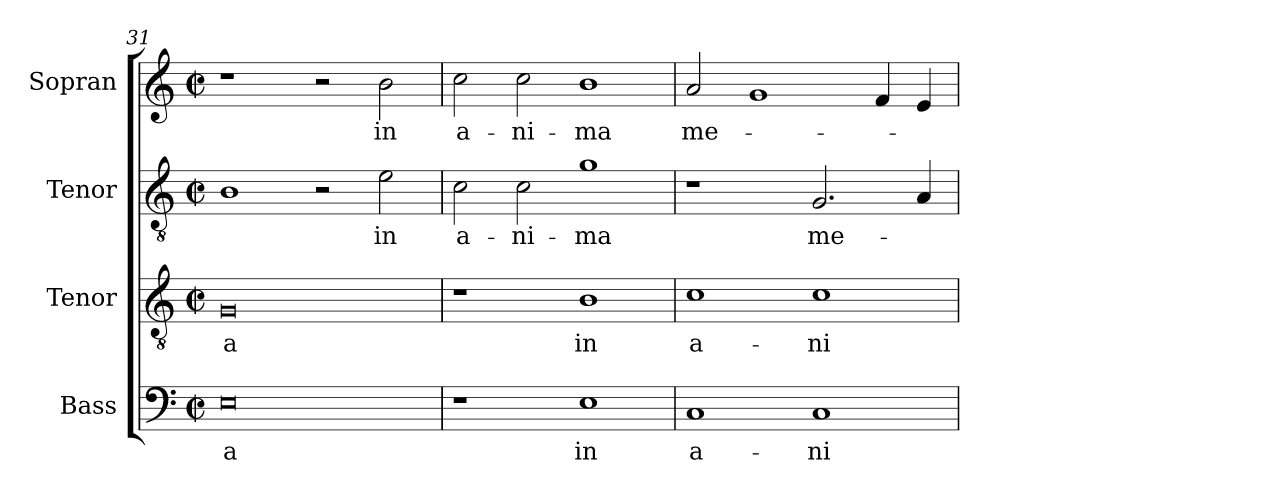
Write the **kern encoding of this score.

**kern	**text	**kern	**text	**kern	**text	**kern	**text
*part4	*part4	*part3	*part3	*part2	*part2	*part1	*part1
*staff4	*staff4	*staff3	*staff3	*staff2	*staff2	*staff1	*staff1
*I"Bass	*	*I"Tenor	*	*I"Tenor	*	*I"Sopran	*
*	*	*I'Tenor	*	*	*	*	*
*clefF4	*	*clefGv2	*	*clefGv2	*	*clefG2	*
*	*	*ITrd7c12	*	*ITrd7c12	*	*	*
*k[]	*	*k[]	*	*k[]	*	*k[]	*
*M2/2	*	*M2/2	*	*M2/2	*	*M2/2	*
*met(c|)	*	*met(c|)	*	*met(c|)	*	*met(c|)	*
=31	=31	=31	=31	=31	=31	=31	=31
!	!LO:LY:b:color=#000000	!	!	!	!	!	!
!	!	!	!LO:LY:b:color=#000000	!	!	!	!
0Ei	-a	0GGi	-a	1BBi	.	1r	.
.	.	.	.	2r	.	2r	.
!	!	!	!	!	!LO:LY:b:color=#000000	!	!
!	!	!	!	!	!	!	!LO:LY:b:color=#000000
.	.	.	.	2Ei\	in	2bi\	in
=32	=32	=32	=32	=32	=32	=32	=32
!	!	!	!	!	!LO:LY:b:color=#000000	!	!
!	!	!	!	!	!	!	!LO:LY:b:color=#000000
1r	.	1r	.	2Ci\	a-	2cci\	a-
!	!	!	!	!	!LO:LY:b:color=#000000	!	!
!	!	!	!	!	!	!	!LO:LY:b:color=#000000
.	.	.	.	2Ci\	-ni-	2cci\	-ni-
!	!LO:LY:b:color=#000000	!	!	!	!	!	!
!	!	!	!LO:LY:b:color=#000000	!	!	!	!
!	!	!	!	!	!LO:LY:b:color=#000000	!	!
!	!	!	!	!	!	!	!LO:LY:b:color=#000000
1Ei	in	1BBi	in	1Gi	-ma	1bi	-ma
=33	=33	=33	=33	=33	=33	=33	=33
!	!LO:LY:b:color=#000000	!	!	!	!	!	!
!	!	!	!LO:LY:b:color=#000000	!	!	!	!
!	!	!	!	!	!	!	!LO:LY:b:color=#000000
1Ci	a-	1Ci	a-	1r	.	2ai/	me-
.	.	.	.	.	.	1gi	.
!	!LO:LY:b:color=#000000	!	!	!	!	!	!
!	!	!	!LO:LY:b:color=#000000	!	!	!	!
!	!	!	!	!	!LO:LY:b:color=#000000	!	!
1Ci	-ni-	1Ci	-ni-	2.GGi/	me-	.	.
.	.	.	.	.	.	4fi/	.
.	.	.	.	4AAi/	.	4ei/	.
=	=	=	=	=	=	=	=
*-	*-	*-	*-	*-	*-	*-	*-
